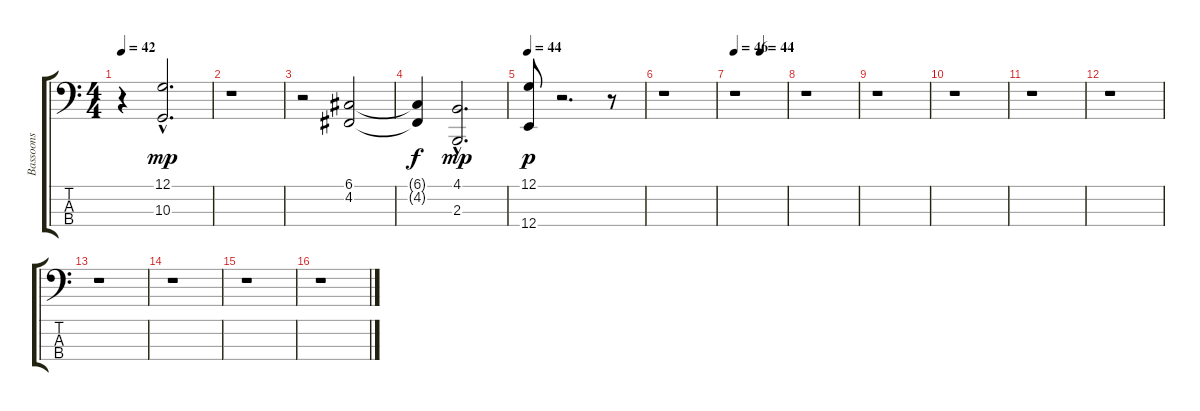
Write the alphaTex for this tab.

\track ("Bassoons" "Bassoons") {instrument bassoon}
\staff {score tabs}
\tuning (G2 D2 A1 E1) {hide}
\ts (4 4)
\tempo 42
\clef f4
\ks c
r.4{dy p} (12.1{hac} 10.3{hac}).2{d dy mp} |
r.1 |
r.2 (6.1 4.2).2 |
(6.1{t} 4.2{t}).4{dy f} (4.1{hac} 2.3{hac}).2{d dy mp} |
\tempo 44
(12.1 12.4).8{dy p} r.2{d} r.8 |
r.1 |
\tempo 46
\tempo (44 0.5)
r.1 |
r.1 |
r.1 |
r.1 |
r.1 |
r.1 |
r.1 |
r.1 |
r.1 |
r.1
